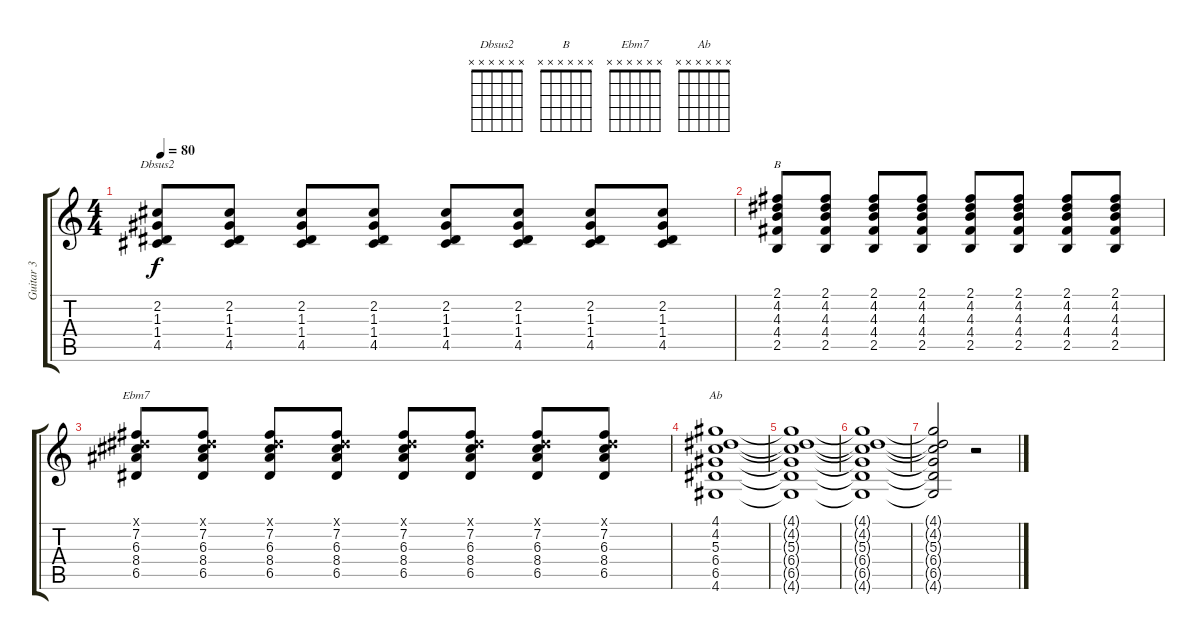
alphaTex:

\track ("Guitar 3" "Guitar 3") {instrument distortionguitar}
\staff {score tabs}
\tuning (E4 B3 G3 D3 A2 E2) {hide}
\chord ("Dbsus2" x x x x x x) {firstfret 0}
\chord ("B" x x x x x x) {firstfret 0}
\chord ("Ebm7" x x x x x x) {firstfret 0}
\chord ("Ab" x x x x x x) {firstfret 0}
\ts (4 4)
\tempo 80
\clef g2
\ks c
(2.2 1.3 1.4 4.5).8{ch "Dbsus2" dy f} (2.2 1.3 1.4 4.5).8 (2.2 1.3 1.4 4.5).8 (2.2 1.3 1.4 4.5).8 (2.2 1.3 1.4 4.5).8 (2.2 1.3 1.4 4.5).8 (2.2 1.3 1.4 4.5).8 (2.2 1.3 1.4 4.5).8 |
(2.1 4.2 4.3 4.4 2.5).8{ch "B"} (2.1 4.2 4.3 4.4 2.5).8 (2.1 4.2 4.3 4.4 2.5).8 (2.1 4.2 4.3 4.4 2.5).8 (2.1 4.2 4.3 4.4 2.5).8 (2.1 4.2 4.3 4.4 2.5).8 (2.1 4.2 4.3 4.4 2.5).8 (2.1 4.2 4.3 4.4 2.5).8 |
(-1.1{x} 7.2 6.3 8.4 6.5).8{ch "Ebm7"} (-1.1{x} 7.2 6.3 8.4 6.5).8 (-1.1{x} 7.2 6.3 8.4 6.5).8 (-1.1{x} 7.2 6.3 8.4 6.5).8 (-1.1{x} 7.2 6.3 8.4 6.5).8 (-1.1{x} 7.2 6.3 8.4 6.5).8 (-1.1{x} 7.2 6.3 8.4 6.5).8 (-1.1{x} 7.2 6.3 8.4 6.5).8 |
(4.1 4.2 5.3 6.4 6.5 4.6).1{ch "Ab"} |
(4.1{t} 4.2{t} 5.3{t} 6.4{t} 6.5{t} 4.6{t}).1 |
(4.1{t} 4.2{t} 5.3{t} 6.4{t} 6.5{t} 4.6{t}).1 |
(4.1{t} 4.2{t} 5.3{t} 6.4{t} 6.5{t} 4.6{t}).2 r.2
